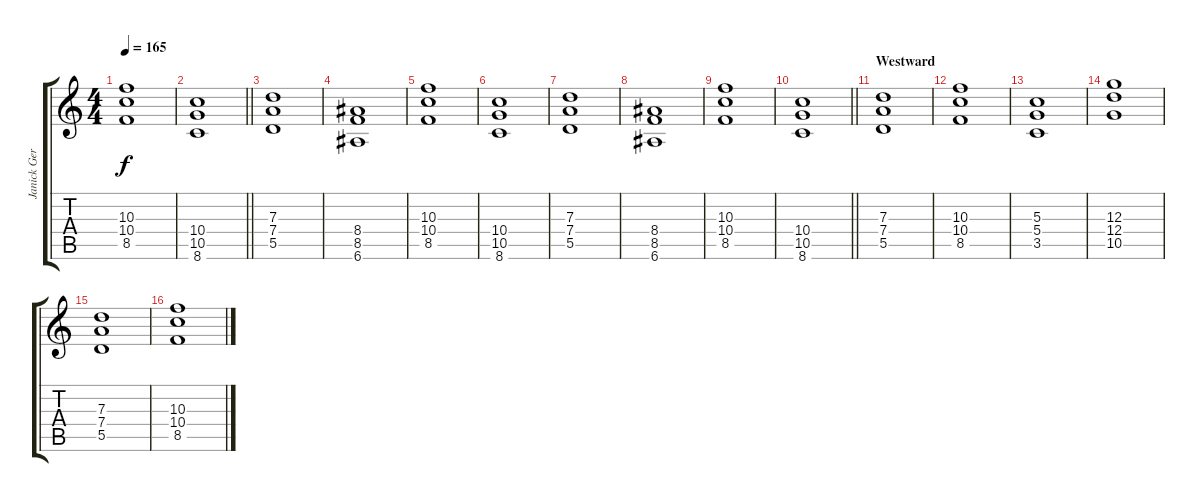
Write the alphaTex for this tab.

\track ("Janick Gers" "Janick Ger") {instrument acousticguitarsteel}
\staff {score tabs}
\tuning (E4 B3 G3 D3 A2 E2) {hide}
\ts (4 4)
\tempo 165
\clef g2
\ks c
(10.3 10.4 8.5).1{dy f} |
\barLineRight lightlight
(10.4 10.5 8.6).1 |
(7.3 7.4 5.5).1 |
(8.4 8.5 6.6).1 |
(10.3 10.4 8.5).1 |
(10.4 10.5 8.6).1 |
(7.3 7.4 5.5).1 |
(8.4 8.5 6.6).1 |
(10.3 10.4 8.5).1 |
\barLineRight lightlight
(10.4 10.5 8.6).1 |
\section ("" "Westward")
(7.3 7.4 5.5).1 |
(10.3 10.4 8.5).1 |
(5.3 5.4 3.5).1 |
(12.3 12.4 10.5).1 |
(7.3 7.4 5.5).1 |
(10.3 10.4 8.5).1
